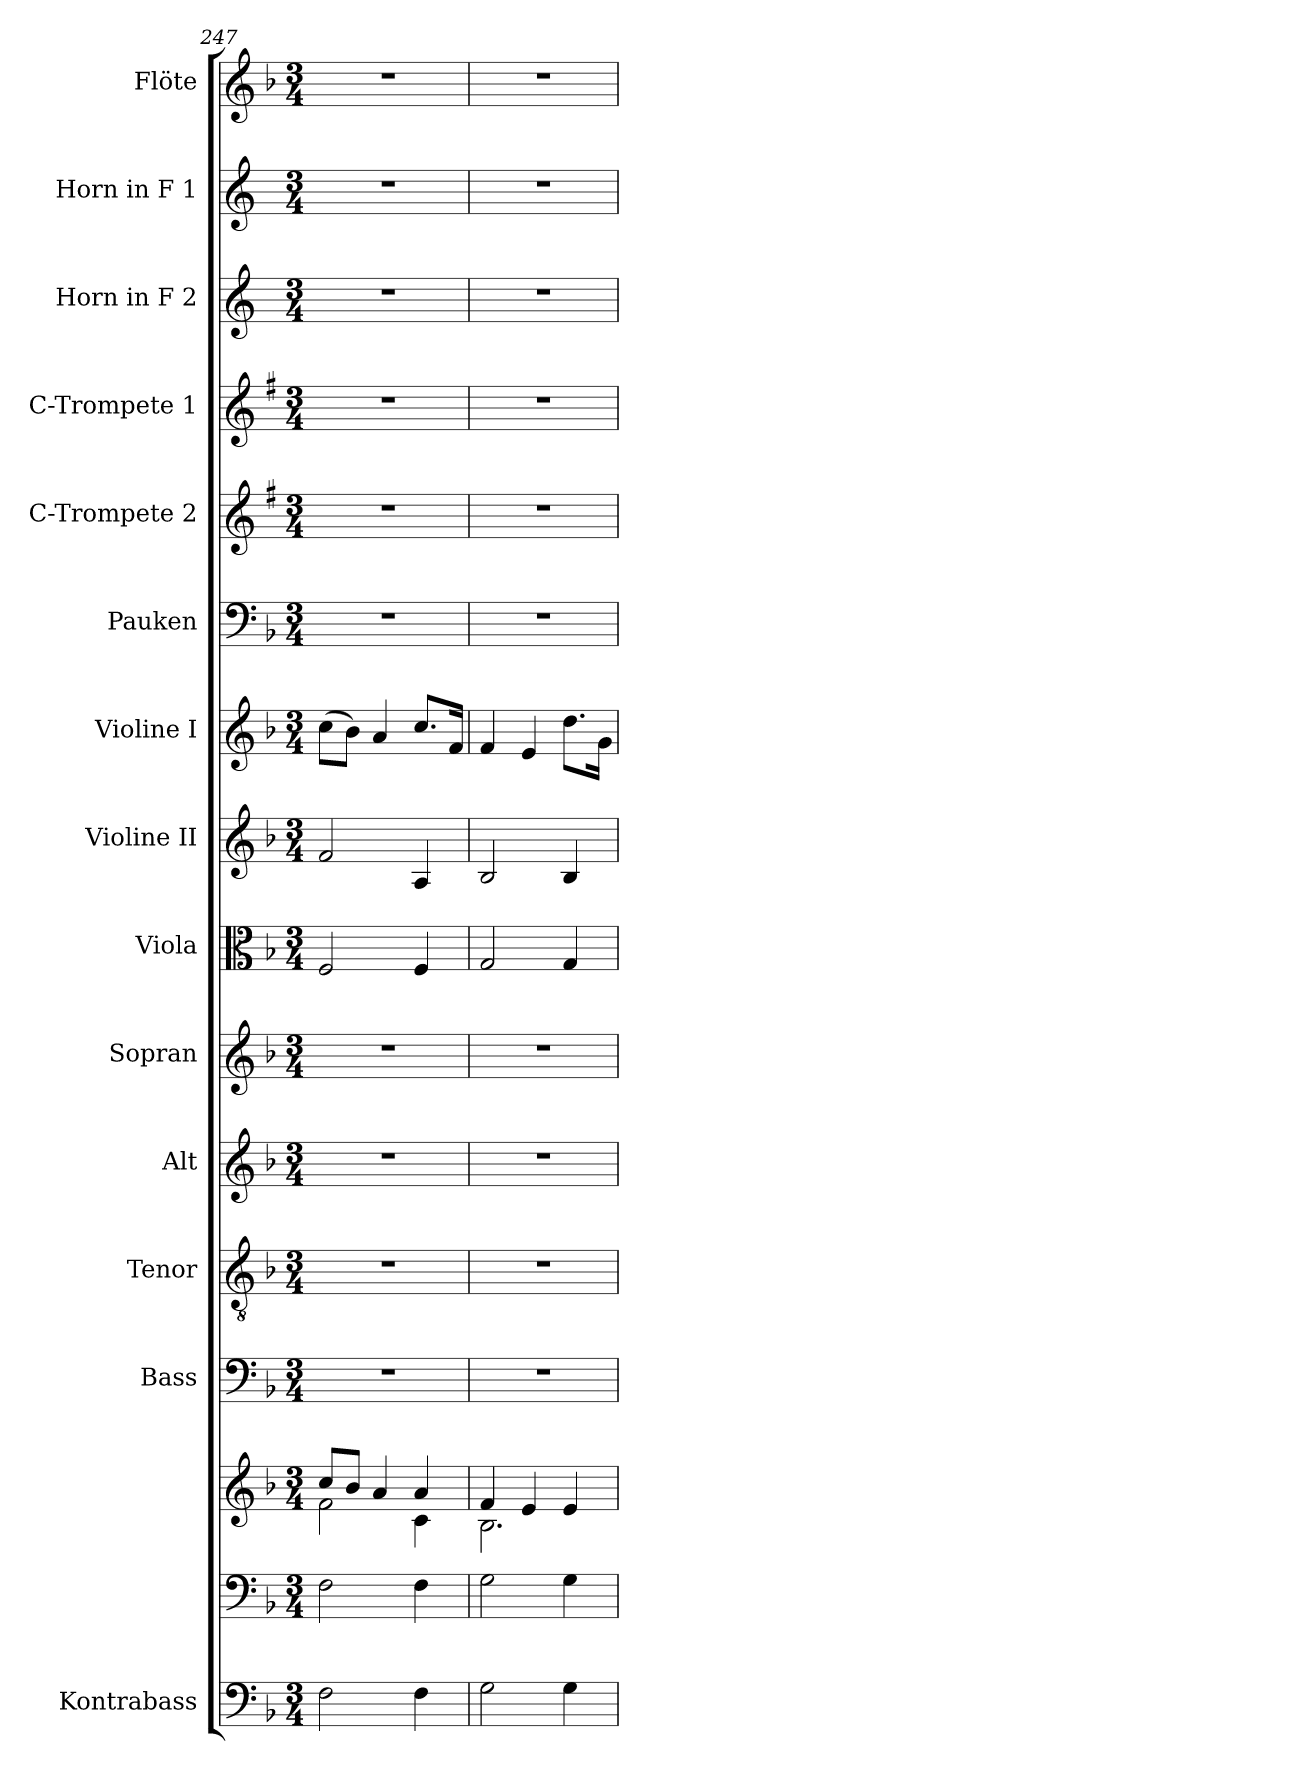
**kern	**kern	**kern	**kern	**kern	**kern	**kern	**kern	**kern	**kern	**kern	**kern	**kern	**kern	**kern	**kern
*part15	*part14	*part14	*part13	*part12	*part11	*part10	*part9	*part8	*part7	*part6	*part5	*part4	*part3	*part2	*part1
*staff16	*staff15	*staff14	*staff13	*staff12	*staff11	*staff10	*staff9	*staff8	*staff7	*staff6	*staff5	*staff4	*staff3	*staff2	*staff1
*I"Kontrabass	*	*	*I"Bass	*I"Tenor	*I"Alt	*I"Sopran	*I"Viola	*I"Violine II	*I"Violine I	*I"Pauken	*I"C-Trompete 2	*I"C-Trompete 1	*I"Horn in F 2	*I"Horn in F 1	*I"Flöte
*I'Kb.	*	*	*I'B.	*I'T.	*I'A.	*I'S.	*I'Vla.	*I'Vl. II	*I'Vl. I	*I'Pk.	*I'C Trp. 2	*I'C Trp. 1	*	*	*I'Fl.
*clefF4	*clefF4	*clefG2	*clefF4	*clefGv2	*clefG2	*clefG2	*clefC3	*clefG2	*clefG2	*clefF4	*clefG2	*clefG2	*clefG2	*clefG2	*clefG2
*ITrd7c12	*	*	*	*	*	*	*	*	*	*	*ITrd1c2	*ITrd1c2	*ITrd4c7	*ITrd4c7	*
*k[b-]	*k[b-]	*k[b-]	*k[b-]	*k[b-]	*k[b-]	*k[b-]	*k[b-]	*k[b-]	*k[b-]	*k[b-]	*k[b-]	*k[b-]	*k[b-]	*k[b-]	*k[b-]
*F:	*F:	*F:	*F:	*F:	*F:	*F:	*F:	*F:	*F:	*F:	*F:	*F:	*F:	*F:	*F:
*M3/4	*M3/4	*M3/4	*M3/4	*M3/4	*M3/4	*M3/4	*M3/4	*M3/4	*M3/4	*M3/4	*M3/4	*M3/4	*M3/4	*M3/4	*M3/4
=247	=247	=247	=247	=247	=247	=247	=247	=247	=247	=247	=247	=247	=247	=247	=247
*	*	*^	*	*	*	*	*	*	*	*	*	*	*	*	*
2FF\	2F\	8cc/L	2f\	2.r	2.r	2.r	2.r	2F/	2f/	(>8cc\L	2.r	2.r	2.r	2.r	2.r	2.r
.	.	8b-/J	.	.	.	.	.	.	.	8b-\J)	.	.	.	.	.	.
.	.	4a/	.	.	.	.	.	.	.	4a/	.	.	.	.	.	.
4FF\	4F\	4a/	4c\	.	.	.	.	4F/	4A/	8.cc/L	.	.	.	.	.	.
.	.	.	.	.	.	.	.	.	.	16f/Jk	.	.	.	.	.	.
=248	=248	=248	=248	=248	=248	=248	=248	=248	=248	=248	=248	=248	=248	=248	=248	=248
2GG\	2G\	4f/	2.B-\	2.r	2.r	2.r	2.r	2G/	2B-/	4f/	2.r	2.r	2.r	2.r	2.r	2.r
.	.	4e/	.	.	.	.	.	.	.	4e/	.	.	.	.	.	.
4GG\	4G\	4e/	.	.	.	.	.	4G/	4B-/	8.dd\L	.	.	.	.	.	.
.	.	.	.	.	.	.	.	.	.	16g\Jk	.	.	.	.	.	.
*	*	*v	*v	*	*	*	*	*	*	*	*	*	*	*	*	*
=	=	=	=	=	=	=	=	=	=	=	=	=	=	=	=
*-	*-	*-	*-	*-	*-	*-	*-	*-	*-	*-	*-	*-	*-	*-	*-
